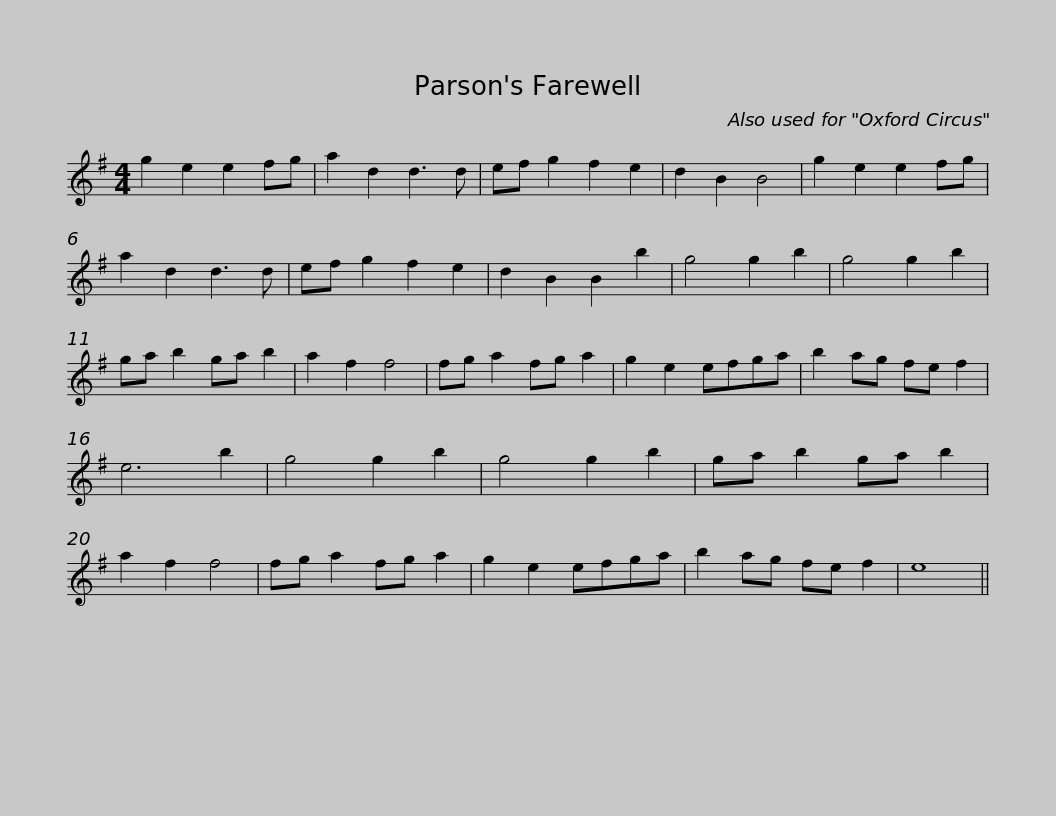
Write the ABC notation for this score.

X:1
L:1/8
M:4/4
I:linebreak $
K:Emin
V:1 treble
V:1
 g2 e2 e2 fg | a2 d2 d3 d | ef g2 f2 e2 | d2 B2 B4 | g2 e2 e2 fg | %5
 a2 d2 d3 d | ef g2 f2 e2 | d2 B2 B2 b2 | g4 g2 b2 |$ g4 g2 b2 | %10
 ga b2 ga b2 | a2 f2 f4 | fg a2 fg a2 | g2 e2 efga | b2 ag fe f2 | %15
 e6 b2 | g4 g2 b2 | g4 g2 b2 |$ ga b2 ga b2 | a2 f2 f4 | %20
 fg a2 fg a2 | g2 e2 efga | b2 ag fe f2 | e8 || %24
